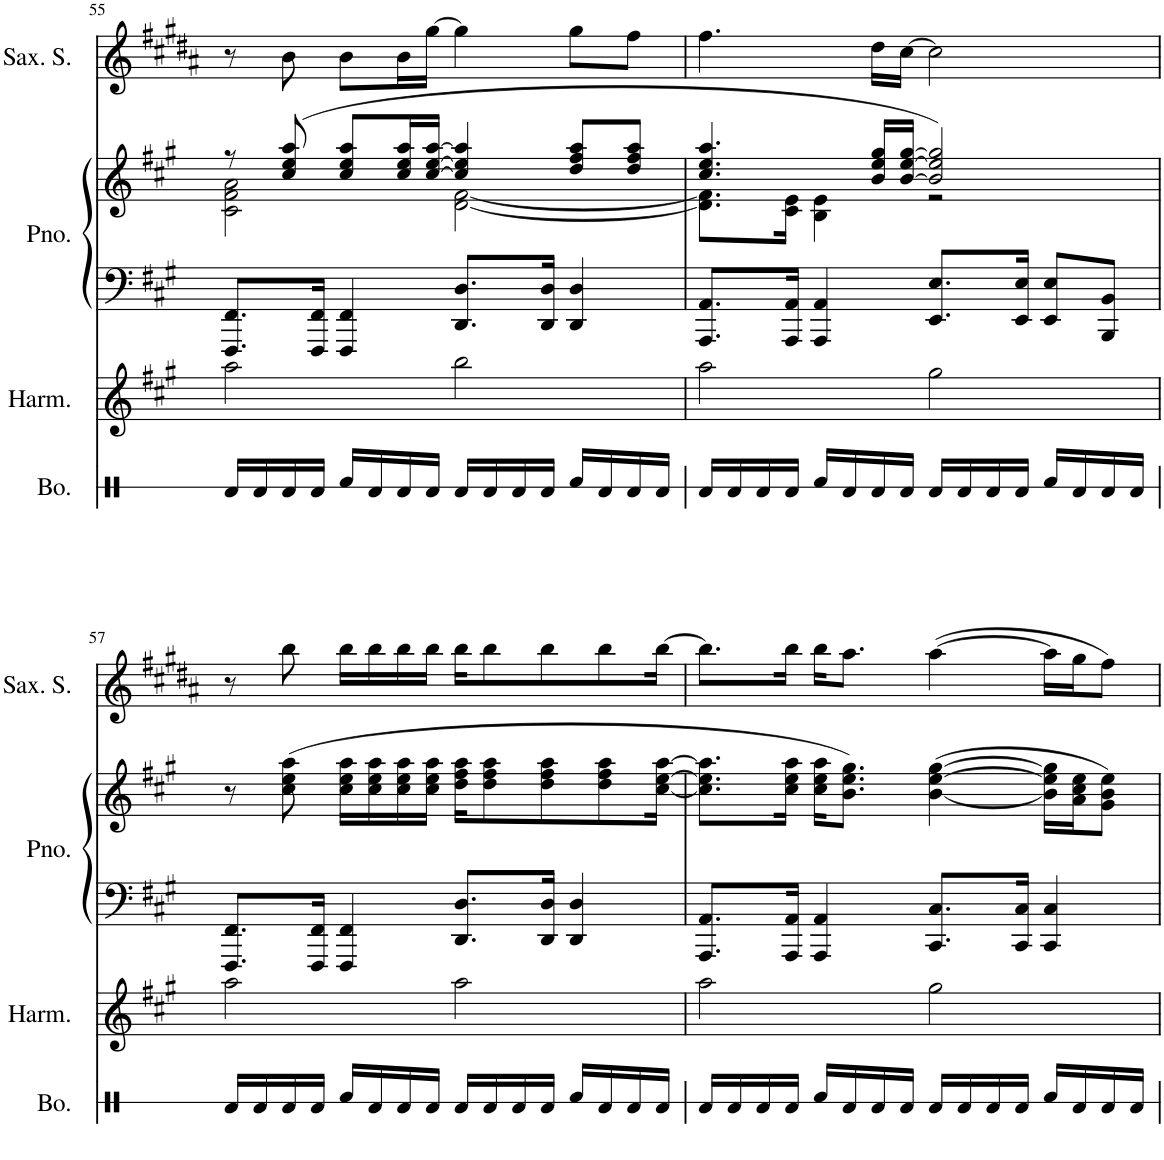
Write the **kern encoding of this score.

**kern	**kern	**kern	**kern	**kern
*part4	*part3	*part2	*part2	*part1
*staff5	*staff4	*staff3	*staff2	*staff1
*I"Bongos	*I"Harmonica	*I"Piano	*	*I"Saxophone Soprano
*I'Bo.	*I'Harm.	*I'Pno.	*	*I'Sax. S.
!!LO:PB:g=z
*clefX	*clefG2	*clefF4	*clefG2	*clefG2
*	*	*	*	*Trd1c2
*k[]	*k[f#c#g#]	*k[f#c#g#]	*k[f#c#g#]	*k[f#c#g#d#a#]
*M4/4	*M4/4	*M4/4	*M4/4	*M4/4
=55	=55	=55	=55	=55
*	*	*	*^	*
16Rd/LL	2aa\	8.FFF#/ 8.FF#/L	8r	2c#\ 2f#\ 2a\	8r
16Rd/	.	.	.	.	.
16Rd/	.	.	(8cc#/ 8ee/ 8aa/	.	8b\
16Rd/JJ	.	16FFF#/ 16FF#/Jk	.	.	.
16Rf/LL	.	4FFF#/ 4FF#/	8cc#/ 8ee/ 8aa/L	.	8b\L
16Rd/	.	.	.	.	.
16Rd/	.	.	16cc#/ 16ee/ 16aa/L	.	16b\L
16Rd/JJ	.	.	[16cc#/ [16ee/ [16aa/JJ	.	[16gg#\JJ
16Rd/LL	2bb\	8.DD/ 8.D/L	4cc#/] 4ee/] 4aa/]	[2d\ [2f#\	4gg#\]
16Rd/	.	.	.	.	.
16Rd/	.	.	.	.	.
16Rd/JJ	.	16DD/ 16D/Jk	.	.	.
16Rf/LL	.	4DD/ 4D/	8dd/ 8ff#/ 8aa/L	.	8gg#\L
16Rd/	.	.	.	.	.
16Rd/	.	.	8dd/ 8ff#/ 8aa/J	.	8ff#\J
16Rd/JJ	.	.	.	.	.
=56	=56	=56	=56	=56	=56
16Rd/LL	2aa\	8.AAA/ 8.AA/L	4.cc#/ 4.ee/ 4.aa/	8.d\] 8.f#\]L	4.ff#\
16Rd/	.	.	.	.	.
16Rd/	.	.	.	.	.
16Rd/JJ	.	16AAA/ 16AA/Jk	.	16c#\ 16e\Jk	.
16Rf/LL	.	4AAA/ 4AA/	.	4B\ 4e\	.
16Rd/	.	.	.	.	.
16Rd/	.	.	16b/ 16ee/ 16gg#/LL	.	16dd#\LL
16Rd/JJ	.	.	[16b/ [16ee/ [16gg#/JJ	.	[16cc#\JJ
16Rd/LL	2gg#\	8.EE/ 8.E/L	2b/] 2ee/] 2gg#/])	2r	2cc#\]
16Rd/	.	.	.	.	.
16Rd/	.	.	.	.	.
16Rd/JJ	.	16EE/ 16E/Jk	.	.	.
16Rf/LL	.	8EE/ 8E/L	.	.	.
16Rd/	.	.	.	.	.
16Rd/	.	8BBB/ 8BB/J	.	.	.
16Rd/JJ	.	.	.	.	.
*	*	*	*v	*v	*
!!LO:LB:g=z
=57	=57	=57	=57	=57
16Rd/LL	2aa\	8.FFF#/ 8.FF#/L	8r	8r
16Rd/	.	.	.	.
16Rd/	.	.	(8cc#\ 8ee\ 8aa\	8bb\
16Rd/JJ	.	16FFF#/ 16FF#/Jk	.	.
16Rf/LL	.	4FFF#/ 4FF#/	16cc#\ 16ee\ 16aa\LL	16bb\LL
16Rd/	.	.	16cc#\ 16ee\ 16aa\	16bb\
16Rd/	.	.	16cc#\ 16ee\ 16aa\	16bb\
16Rd/JJ	.	.	16cc#\ 16ee\ 16aa\JJ	16bb\JJ
16Rd/LL	2aa\	8.DD/ 8.D/L	16dd\ 16ff#\ 16aa\KL	16bb\KL
16Rd/	.	.	8dd\ 8ff#\ 8aa\	8bb\
16Rd/	.	.	.	.
16Rd/JJ	.	16DD/ 16D/Jk	8dd\ 8ff#\ 8aa\	8bb\
16Rf/LL	.	4DD/ 4D/	.	.
16Rd/	.	.	8dd\ 8ff#\ 8aa\	8bb\
16Rd/	.	.	.	.
16Rd/JJ	.	.	[16cc#\ [16ee\ [16aa\Jk	[16bb\Jk
=58	=58	=58	=58	=58
16Rd/LL	2aa\	8.AAA/ 8.AA/L	8.cc#\] 8.ee\] 8.aa\]L	8.bb\L]
16Rd/	.	.	.	.
16Rd/	.	.	.	.
16Rd/JJ	.	16AAA/ 16AA/Jk	16cc#\ 16ee\ 16aa\Jk	16bb\Jk
16Rf/LL	.	4AAA/ 4AA/	16cc#\ 16ee\ 16aa\KL	16bb\KL
16Rd/	.	.	8.b\ 8.ee\ 8.gg#\J)	8.aa#\J
16Rd/	.	.	.	.
16Rd/JJ	.	.	.	.
16Rd/LL	2gg#\	8.CC#/ 8.C#/L	([4b\ [4ee\ [4gg#\	([4aa#\
16Rd/	.	.	.	.
16Rd/	.	.	.	.
16Rd/JJ	.	16CC#/ 16C#/Jk	.	.
16Rf/LL	.	4CC#/ 4C#/	16b\] 16ee\] 16gg#\]LL	16aa#\LL]
16Rd/	.	.	16a\ 16cc#\ 16ee\J	16gg#\J
16Rd/	.	.	8g#\ 8b\ 8ee\J)	8ff#\J)
16Rd/JJ	.	.	.	.
=	=	=	=	=
*-	*-	*-	*-	*-
